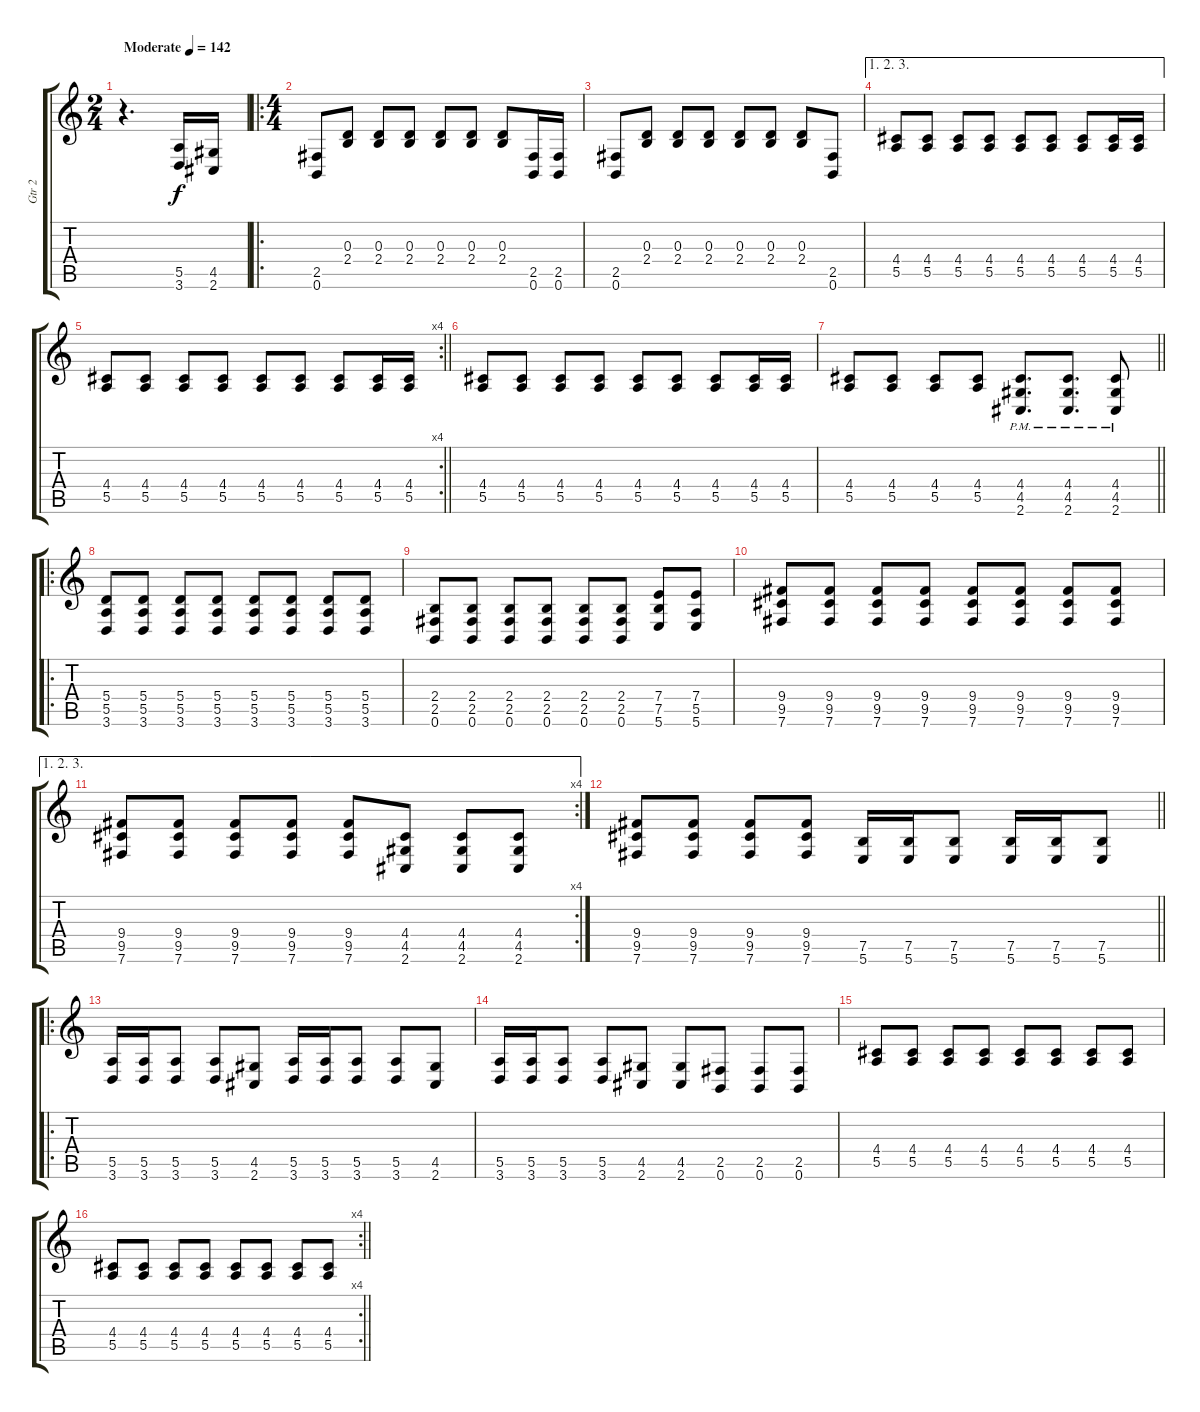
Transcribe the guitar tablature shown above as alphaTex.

\track ("Gtr 2" "Gtr 2") {instrument distortionguitar}
\staff {score tabs}
\tuning (B3 Gb3 D3 A2 E2 B1) {hide}
\ts (2 4)
\tempo (142 "Moderate")
\clef g2
\ks c
r.4{d dy f instrument distortionguitar} (5.5 3.6).16 (4.5 2.6).16 |
\ro
\ts (4 4)
(2.5 0.6).8 (0.3 2.4).8 (0.3 2.4).8 (0.3 2.4).8 (0.3 2.4).8 (0.3 2.4).8 (0.3 2.4).8 (2.5 0.6).16 (2.5 0.6).16 |
(2.5 0.6).8 (0.3 2.4).8 (0.3 2.4).8 (0.3 2.4).8 (0.3 2.4).8 (0.3 2.4).8 (0.3 2.4).8 (2.5 0.6).8 |
\ae (1 2 3)
(4.4 5.5).8 (4.4 5.5).8 (4.4 5.5).8 (4.4 5.5).8 (4.4 5.5).8 (4.4 5.5).8 (4.4 5.5).8 (4.4 5.5).16 (4.4 5.5).16 |
\rc 4
\barLineRight lightlight
(4.4 5.5).8 (4.4 5.5).8 (4.4 5.5).8 (4.4 5.5).8 (4.4 5.5).8 (4.4 5.5).8 (4.4 5.5).8 (4.4 5.5).16 (4.4 5.5).16 |
\section ("" "")
(4.4 5.5).8 (4.4 5.5).8 (4.4 5.5).8 (4.4 5.5).8 (4.4 5.5).8 (4.4 5.5).8 (4.4 5.5).8 (4.4 5.5).16 (4.4 5.5).16 |
\barLineRight lightlight
(4.4 5.5).8 (4.4 5.5).8 (4.4 5.5).8 (4.4 5.5).8 (4.4{pm} 4.5{pm} 2.6{pm}).8{d} (4.4{pm} 4.5{pm} 2.6{pm}).8{d} (4.4{pm} 4.5{pm} 2.6{pm}).8 |
\ro
\section ("" "")
(5.4 5.5 3.6).8 (5.4 5.5 3.6).8 (5.4 5.5 3.6).8 (5.4 5.5 3.6).8 (5.4 5.5 3.6).8 (5.4 5.5 3.6).8 (5.4 5.5 3.6).8 (5.4 5.5 3.6).8 |
(2.4 2.5 0.6).8 (2.4 2.5 0.6).8 (2.4 2.5 0.6).8 (2.4 2.5 0.6).8 (2.4 2.5 0.6).8 (2.4 2.5 0.6).8 (7.4 7.5 5.6).8 (7.4 5.5 5.6).8 |
(9.4 9.5 7.6).8 (9.4 9.5 7.6).8 (9.4 9.5 7.6).8 (9.4 9.5 7.6).8 (9.4 9.5 7.6).8 (9.4 9.5 7.6).8 (9.4 9.5 7.6).8 (9.4 9.5 7.6).8 |
\ae (1 2 3)
\rc 4
(9.4 9.5 7.6).8 (9.4 9.5 7.6).8 (9.4 9.5 7.6).8 (9.4 9.5 7.6).8 (9.4 9.5 7.6).8 (4.4 4.5 2.6).8 (4.4 4.5 2.6).8 (4.4 4.5 2.6).8 |
\barLineRight lightlight
(9.4 9.5 7.6).8 (9.4 9.5 7.6).8 (9.4 9.5 7.6).8 (9.4 9.5 7.6).8 (7.5 5.6).16 (7.5 5.6).16 (7.5 5.6).8 (7.5 5.6).16 (7.5 5.6).16 (7.5 5.6).8 |
\ro
\section ("" "")
(5.5 3.6).16 (5.5 3.6).16 (5.5 3.6).8 (5.5 3.6).8 (4.5 2.6).8 (5.5 3.6).16 (5.5 3.6).16 (5.5 3.6).8 (5.5 3.6).8 (4.5 2.6).8 |
(5.5 3.6).16 (5.5 3.6).16 (5.5 3.6).8 (5.5 3.6).8 (4.5 2.6).8 (4.5 2.6).8 (2.5 0.6).8 (2.5 0.6).8 (2.5 0.6).8 |
(4.4 5.5).8 (4.4 5.5).8 (4.4 5.5).8 (4.4 5.5).8 (4.4 5.5).8 (4.4 5.5).8 (4.4 5.5).8 (4.4 5.5).8 |
\rc 4
\barLineRight lightlight
(4.4 5.5).8 (4.4 5.5).8 (4.4 5.5).8 (4.4 5.5).8 (4.4 5.5).8 (4.4 5.5).8 (4.4 5.5).8 (4.4 5.5).8
